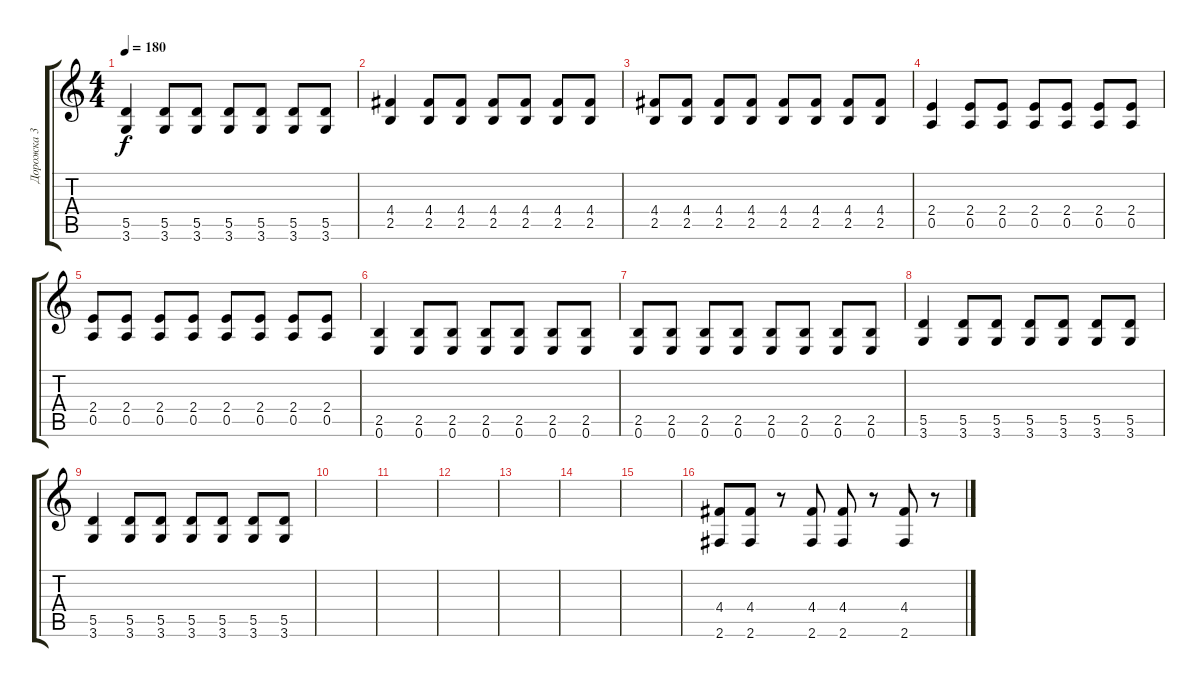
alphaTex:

\track ("Дорожка 3" "Дорожка 3") {instrument distortionguitar}
\staff {score tabs}
\tuning (E4 B3 G3 D3 A2 E2) {hide}
\ts (4 4)
\tempo 180
\clef g2
\ks c
(5.5 3.6).4{dy f} (5.5 3.6).8 (5.5 3.6).8 (5.5 3.6).8 (5.5 3.6).8 (5.5 3.6).8 (5.5 3.6).8 |
(4.4 2.5).4 (4.4 2.5).8 (4.4 2.5).8 (4.4 2.5).8 (4.4 2.5).8 (4.4 2.5).8 (4.4 2.5).8 |
(4.4 2.5).8 (4.4 2.5).8 (4.4 2.5).8 (4.4 2.5).8 (4.4 2.5).8 (4.4 2.5).8 (4.4 2.5).8 (4.4 2.5).8 |
(2.4 0.5).4 (2.4 0.5).8 (2.4 0.5).8 (2.4 0.5).8 (2.4 0.5).8 (2.4 0.5).8 (2.4 0.5).8 |
(2.4 0.5).8 (2.4 0.5).8 (2.4 0.5).8 (2.4 0.5).8 (2.4 0.5).8 (2.4 0.5).8 (2.4 0.5).8 (2.4 0.5).8 |
(2.5 0.6).4 (2.5 0.6).8 (2.5 0.6).8 (2.5 0.6).8 (2.5 0.6).8 (2.5 0.6).8 (2.5 0.6).8 |
(2.5 0.6).8 (2.5 0.6).8 (2.5 0.6).8 (2.5 0.6).8 (2.5 0.6).8 (2.5 0.6).8 (2.5 0.6).8 (2.5 0.6).8 |
(5.5 3.6).4 (5.5 3.6).8 (5.5 3.6).8 (5.5 3.6).8 (5.5 3.6).8 (5.5 3.6).8 (5.5 3.6).8 |
(5.5 3.6).4 (5.5 3.6).8 (5.5 3.6).8 (5.5 3.6).8 (5.5 3.6).8 (5.5 3.6).8 (5.5 3.6).8 |
|
|
|
|
|
|
(4.4 2.6).8 (4.4 2.6).8 r.8 (4.4 2.6).8 (4.4 2.6).8 r.8 (4.4 2.6).8 r.8
